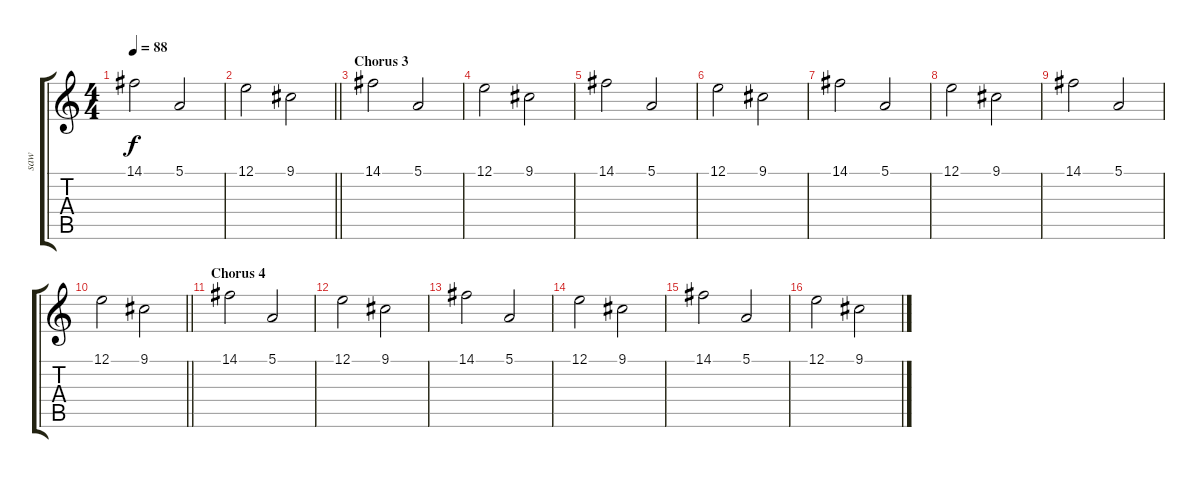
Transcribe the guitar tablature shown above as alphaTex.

\track ("saw" "saw") {instrument stringensemble1}
\staff {score tabs}
\tuning (E4 B3 G3 D3 A2 E2) {hide}
\ts (4 4)
\tempo 88
\clef g2
\ks c
14.1.2{dy f} 5.1.2 |
\barLineRight lightlight
12.1.2 9.1.2 |
\section ("" "Chorus 3")
14.1.2 5.1.2 |
12.1.2 9.1.2 |
14.1.2 5.1.2 |
12.1.2 9.1.2 |
14.1.2 5.1.2 |
12.1.2 9.1.2 |
14.1.2 5.1.2 |
\barLineRight lightlight
12.1.2 9.1.2 |
\section ("" "Chorus 4")
14.1.2 5.1.2 |
12.1.2 9.1.2 |
14.1.2 5.1.2 |
12.1.2 9.1.2 |
14.1.2 5.1.2 |
12.1.2 9.1.2
